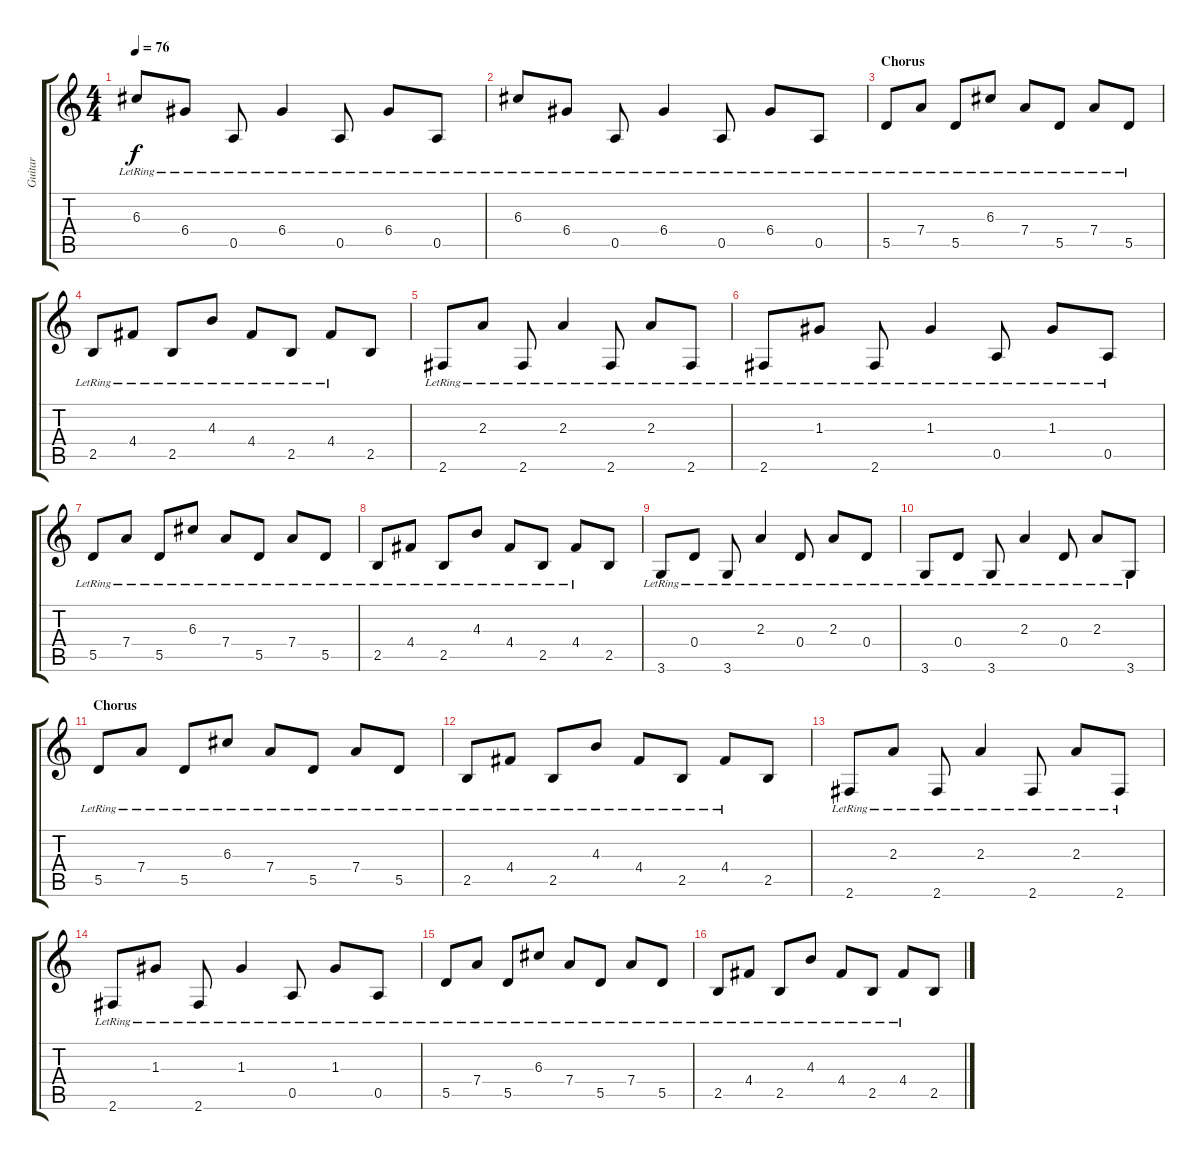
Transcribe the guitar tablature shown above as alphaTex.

\track ("Guitar" "Guitar") {instrument electricguitarjazz}
\staff {score tabs}
\tuning (E4 B3 G3 D3 A2 E2) {hide}
\ts (4 4)
\tempo 76
\clef g2
\ks c
6.3{lr}.8{dy f} 6.4{lr}.8 0.5{lr}.8 6.4{lr}.4 0.5{lr}.8 6.4{lr}.8 0.5{lr}.8 |
6.3{lr}.8 6.4{lr}.8 0.5{lr}.8 6.4{lr}.4 0.5{lr}.8 6.4{lr}.8 0.5{lr}.8 |
\section ("" "Chorus")
5.5{lr}.8 7.4{lr}.8 5.5{lr}.8 6.3{lr}.8 7.4{lr}.8 5.5{lr}.8 7.4{lr}.8 5.5{lr}.8 |
2.5{lr}.8 4.4{lr}.8 2.5{lr}.8 4.3{lr}.8 4.4{lr}.8 2.5{lr}.8 4.4{lr}.8 2.5.8 |
2.6{lr}.8 2.3{lr}.8 2.6{lr}.8 2.3{lr}.4 2.6{lr}.8 2.3{lr}.8 2.6{lr}.8 |
2.6{lr}.8 1.3{lr}.8 2.6{lr}.8 1.3{lr}.4 0.5{lr}.8 1.3{lr}.8 0.5{lr}.8 |
5.5{lr}.8 7.4{lr}.8 5.5{lr}.8 6.3{lr}.8 7.4{lr}.8 5.5{lr}.8 7.4{lr}.8 5.5{lr}.8 |
2.5{lr}.8 4.4{lr}.8 2.5{lr}.8 4.3{lr}.8 4.4{lr}.8 2.5{lr}.8 4.4{lr}.8 2.5.8 |
3.6{lr}.8 0.4{lr}.8 3.6{lr}.8 2.3{lr}.4 0.4{lr}.8 2.3{lr}.8 0.4{lr}.8 |
3.6{lr}.8 0.4{lr}.8 3.6{lr}.8 2.3{lr}.4 0.4{lr}.8 2.3{lr}.8 3.6{lr}.8 |
\section ("" "Chorus")
5.5{lr}.8 7.4{lr}.8 5.5{lr}.8 6.3{lr}.8 7.4{lr}.8 5.5{lr}.8 7.4{lr}.8 5.5{lr}.8 |
2.5{lr}.8 4.4{lr}.8 2.5{lr}.8 4.3{lr}.8 4.4{lr}.8 2.5{lr}.8 4.4{lr}.8 2.5.8 |
2.6{lr}.8 2.3{lr}.8 2.6{lr}.8 2.3{lr}.4 2.6{lr}.8 2.3{lr}.8 2.6{lr}.8 |
2.6{lr}.8 1.3{lr}.8 2.6{lr}.8 1.3{lr}.4 0.5{lr}.8 1.3{lr}.8 0.5{lr}.8 |
5.5{lr}.8 7.4{lr}.8 5.5{lr}.8 6.3{lr}.8 7.4{lr}.8 5.5{lr}.8 7.4{lr}.8 5.5{lr}.8 |
2.5{lr}.8 4.4{lr}.8 2.5{lr}.8 4.3{lr}.8 4.4{lr}.8 2.5{lr}.8 4.4{lr}.8 2.5.8
